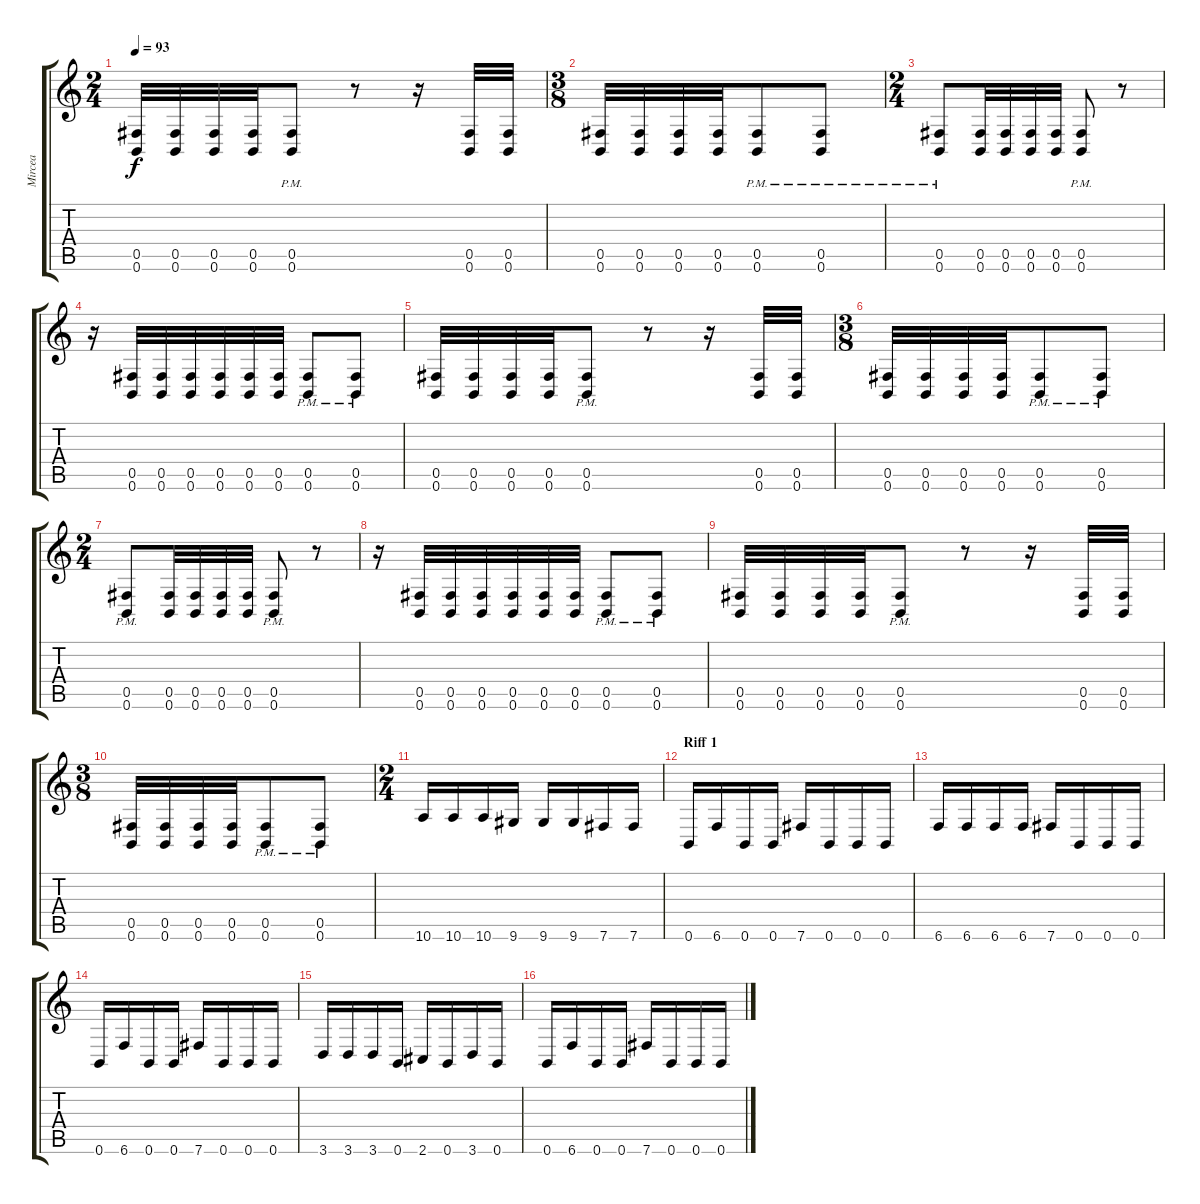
\track ("Mircea" "Mircea") {instrument distortionguitar}
\staff {score tabs}
\tuning (Db4 Ab3 E3 B2 Gb2 B1) {hide}
\ts (2 4)
\tempo 93
\clef g2
\ks c
(0.5 0.6).32{dy f} (0.5 0.6).32 (0.5 0.6).32 (0.5 0.6).32 (0.5{pm} 0.6{pm}).8 r.8 r.16 (0.5 0.6).32 (0.5 0.6).32 |
\ts (3 8)
(0.5 0.6).32 (0.5 0.6).32 (0.5 0.6).32 (0.5 0.6).32 (0.5{pm} 0.6{pm}).8 (0.5{pm} 0.6{pm}).8 |
\ts (2 4)
(0.5{pm} 0.6{pm}).8 (0.5 0.6).32 (0.5 0.6).32 (0.5 0.6).32 (0.5 0.6).32 (0.5{pm} 0.6{pm}).8 r.8 |
r.16 (0.5 0.6).32 (0.5 0.6).32 (0.5 0.6).32 (0.5 0.6).32 (0.5 0.6).32 (0.5 0.6).32 (0.5{pm} 0.6{pm}).8 (0.5{pm} 0.6{pm}).8 |
(0.5 0.6).32 (0.5 0.6).32 (0.5 0.6).32 (0.5 0.6).32 (0.5{pm} 0.6{pm}).8 r.8 r.16 (0.5 0.6).32 (0.5 0.6).32 |
\ts (3 8)
(0.5 0.6).32 (0.5 0.6).32 (0.5 0.6).32 (0.5 0.6).32 (0.5{pm} 0.6{pm}).8 (0.5{pm} 0.6{pm}).8 |
\ts (2 4)
(0.5{pm} 0.6{pm}).8 (0.5 0.6).32 (0.5 0.6).32 (0.5 0.6).32 (0.5 0.6).32 (0.5{pm} 0.6{pm}).8 r.8 |
r.16 (0.5 0.6).32 (0.5 0.6).32 (0.5 0.6).32 (0.5 0.6).32 (0.5 0.6).32 (0.5 0.6).32 (0.5{pm} 0.6{pm}).8 (0.5{pm} 0.6{pm}).8 |
(0.5 0.6).32 (0.5 0.6).32 (0.5 0.6).32 (0.5 0.6).32 (0.5{pm} 0.6{pm}).8 r.8 r.16 (0.5 0.6).32 (0.5 0.6).32 |
\ts (3 8)
(0.5 0.6).32 (0.5 0.6).32 (0.5 0.6).32 (0.5 0.6).32 (0.5{pm} 0.6{pm}).8 (0.5{pm} 0.6{pm}).8 |
\ts (2 4)
10.6.16 10.6.16 10.6.16 9.6.16 9.6.16 9.6.16 7.6.16 7.6.16 |
\section ("" "Riff 1")
0.6.16 6.6.16 0.6.16 0.6.16 7.6.16 0.6.16 0.6.16 0.6.16 |
6.6.16 6.6.16 6.6.16 6.6.16 7.6.16 0.6.16 0.6.16 0.6.16 |
0.6.16 6.6.16 0.6.16 0.6.16 7.6.16 0.6.16 0.6.16 0.6.16 |
3.6.16 3.6.16 3.6.16 0.6.16 2.6.16 0.6.16 3.6.16 0.6.16 |
0.6.16 6.6.16 0.6.16 0.6.16 7.6.16 0.6.16 0.6.16 0.6.16
